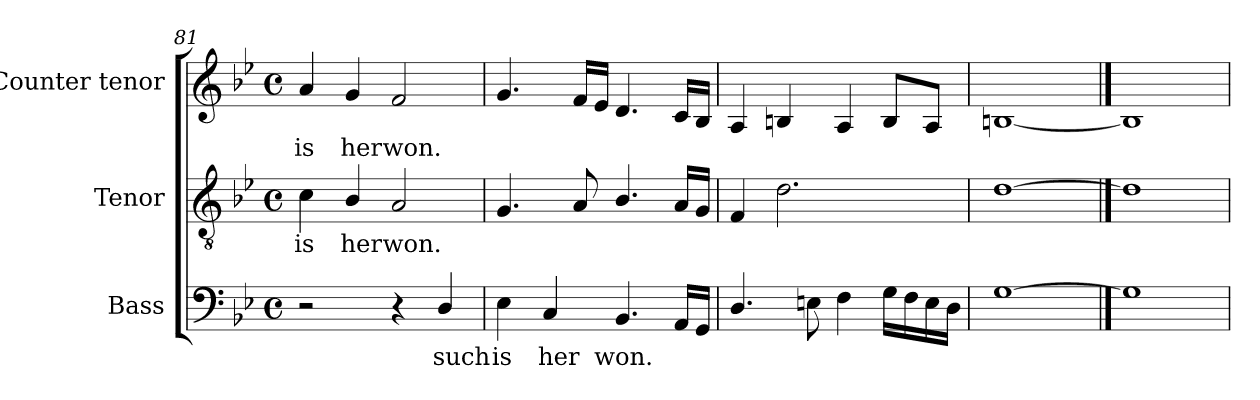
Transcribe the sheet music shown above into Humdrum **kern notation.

**kern	**text	**kern	**text	**kern	**text
*part3	*part3	*part2	*part2	*part1	*part1
*staff3	*staff3	*staff2	*staff2	*staff1	*staff1
*I"Bass	*	*I"Tenor	*	*I"Counter tenor	*
*I'B.	*	*I'T.	*	*	*
*clefF4	*	*clefGv2	*	*clefG2	*
*	*	*ITrd7c12	*	*	*
*k[b-e-]	*	*k[b-e-]	*	*k[b-e-]	*
*B-:	*	*B-:	*	*B-:	*
*M4/4	*	*M4/4	*	*M4/4	*
*met(c)	*	*met(c)	*	*met(c)	*
=81	=81	=81	=81	=81	=81
!	!	!	!LO:LY:b:color=#000000	!	!
!	!	!	!	!	!LO:LY:b:color=#000000
2r	.	4Ci\	is	4ai/	is
!	!	!	!LO:LY:b:color=#000000	!	!
!	!	!	!	!	!LO:LY:b:color=#000000
.	.	4BB-i/	her	4gi/	her
!	!	!	!LO:LY:b:color=#000000	!	!
!	!	!	!	!	!LO:LY:b:color=#000000
4r	.	2AAi/	won.	2fi/	won.
!	!LO:LY:b:color=#000000	!	!	!	!
4Di/	such	.	.	.	.
=82	=82	=82	=82	=82	=82
!	!LO:LY:b:color=#000000	!	!	!	!
4E-i\	is	4.GGi/	.	4.gi/	.
!	!LO:LY:b:color=#000000	!	!	!	!
4Ci/	her	.	.	.	.
.	.	8AAi/	.	16fi/LL	.
.	.	.	.	16e-i/JJ	.
!	!LO:LY:b:color=#000000	!	!	!	!
4.BB-i/	won.	4.BB-i/	.	4.di/	.
16AAi/LL	.	16AAi/LL	.	16ci/LL	.
16GGi/JJ	.	16GGi/JJ	.	16B-i/JJ	.
=83	=83	=83	=83	=83	=83
4.Di/	.	4FFi/	.	4Ai/	.
.	.	2.Di\	.	4Bni/	.
8Eni\	.	.	.	.	.
4Fi\	.	.	.	4Ai/	.
16Gi\LL	.	.	.	8Bi/L	.
16Fi\	.	.	.	.	.
16Ei\	.	.	.	8Ai/J	.
16Di\JJ	.	.	.	.	.
=84	=84	=84	=84	=84	=84
[1Gi	.	[1Di	.	[1Bni	.
==85	==85	==85	==85	==85	==85
1Gi]	.	1Di]	.	1Bi]	.
=	=	=	=	=	=
*-	*-	*-	*-	*-	*-
